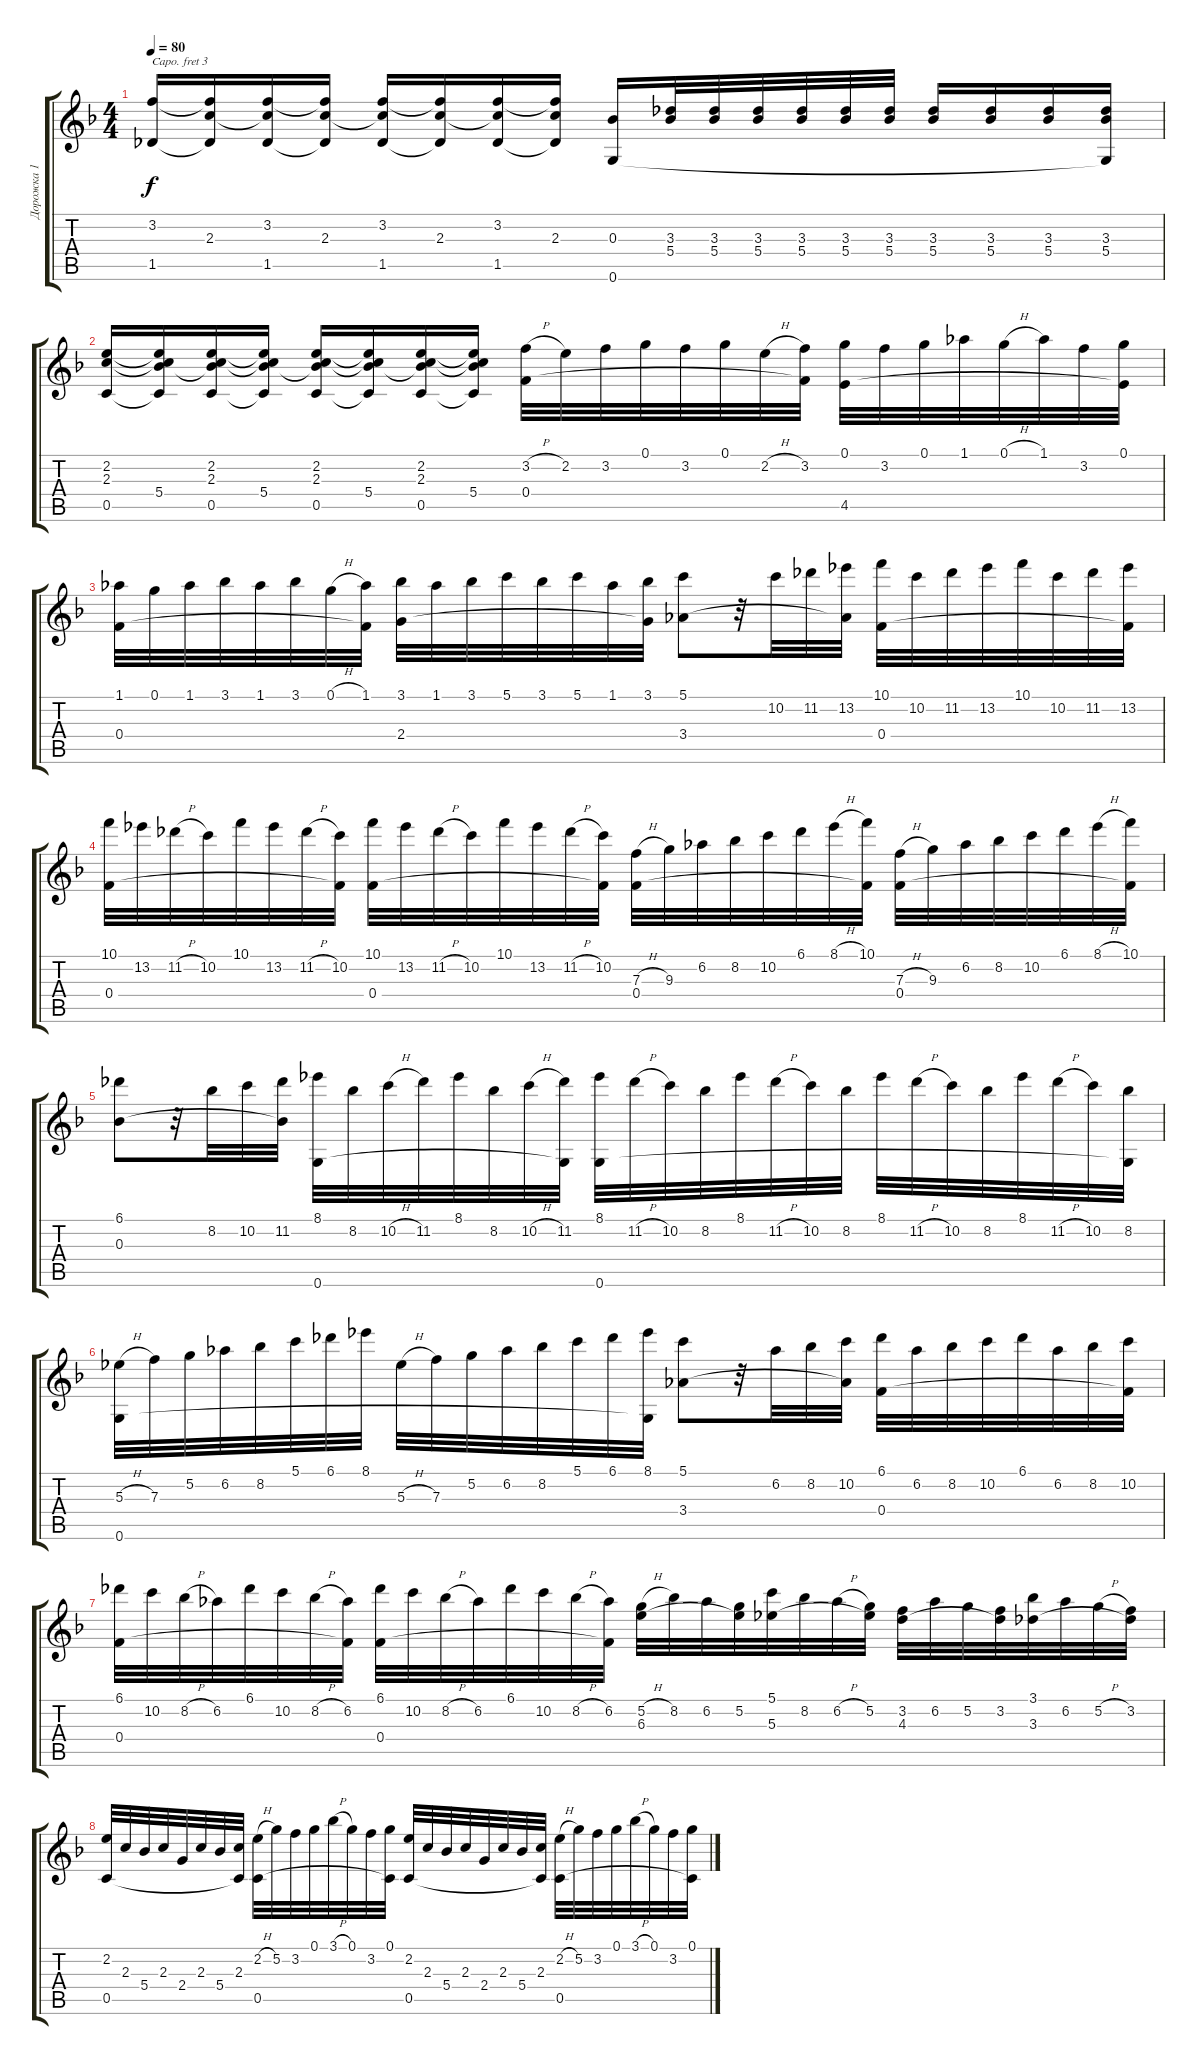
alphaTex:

\track ("Дорожка 1" "Дорожка 1") {instrument acousticguitarnylon}
\staff {score tabs}
\capo 3
\tuning (E4 B3 G3 D3 A2 E2) {hide}
\ts (4 4)
\tempo 80
\clef g2
\ks dminor
(3.2 1.5).16{dy f} (3.2{t} 2.3 1.5{t}).16 (3.2 2.3{t} 1.5).16 (3.2{t} 2.3 1.5{t}).16 (3.2 2.3{t} 1.5).16 (3.2{t} 2.3 1.5{t}).16 (3.2 2.3{t} 1.5).16 (3.2{t} 2.3 1.5{t}).16 (0.3 0.6).16 (3.3 5.4).32 (3.3 5.4).32 (3.3 5.4).32 (3.3 5.4).32 (3.3 5.4).32 (3.3 5.4).32 (3.3 5.4).16 (3.3 5.4).16 (3.3 5.4).16 (3.3 5.4 0.6{t}).16 |
(2.2 2.3 0.5).16 (2.2{t} 2.3{t} 5.4 0.5{t}).16 (2.2 2.3 5.4{t} 0.5).16 (2.2{t} 2.3{t} 5.4 0.5{t}).16 (2.2 2.3 5.4{t} 0.5).16 (2.2{t} 2.3{t} 5.4 0.5{t}).16 (2.2 2.3 5.4{t} 0.5).16 (2.2{t} 2.3{t} 5.4 0.5{t}).16 (3.2{h} 0.4).32 2.2.32 3.2.32 0.1.32 3.2.32 0.1.32 2.2{h}.32 (3.2 0.4{t}).32 (0.1 4.5).32 3.2.32 0.1.32 1.1.32 0.1{h}.32 1.1.32 3.2.32 (0.1 4.5{t}).32 |
(1.1 0.4).32 0.1.32 1.1.32 3.1.32 1.1.32 3.1.32 0.1{h}.32 (1.1 0.4{t}).32 (3.1 2.4).32 1.1.32 3.1.32 5.1.32 3.1.32 5.1.32 1.1.32 (3.1 2.4{t}).32 (5.1 3.4).8 r.32 10.2.32 11.2.32 (13.2 3.4{t}).32 (10.1 0.4).32 10.2.32 11.2.32 13.2.32 10.1.32 10.2.32 11.2.32 (13.2 0.4{t}).32 |
(10.1 0.4).32 13.2.32 11.2{h}.32 10.2.32 10.1.32 13.2.32 11.2{h}.32 (10.2 0.4{t}).32 (10.1 0.4).32 13.2.32 11.2{h}.32 10.2.32 10.1.32 13.2.32 11.2{h}.32 (10.2 0.4{t}).32 (7.3{h} 0.4).32 9.3.32 6.2.32 8.2.32 10.2.32 6.1.32 8.1{h}.32 (10.1 0.4{t}).32 (7.3{h} 0.4).32 9.3.32 6.2.32 8.2.32 10.2.32 6.1.32 8.1{h}.32 (10.1 0.4{t}).32 |
(6.1 0.3).8 r.32 8.2.32 10.2.32 (11.2 0.3{t}).32 (8.1 0.6).32 8.2.32 10.2{h}.32 11.2.32 8.1.32 8.2.32 10.2{h}.32 (11.2 0.6{t}).32 (8.1 0.6).32 11.2{h}.32 10.2.32 8.2.32 8.1.32 11.2{h}.32 10.2.32 8.2.32 8.1.32 11.2{h}.32 10.2.32 8.2.32 8.1.32 11.2{h}.32 10.2.32 (8.2 0.6{t}).32 |
(5.3{h} 0.6).32 7.3.32 5.2.32 6.2.32 8.2.32 5.1.32 6.1.32 8.1.32 5.3{h}.32 7.3.32 5.2.32 6.2.32 8.2.32 5.1.32 6.1.32 (8.1 0.6{t}).32 (5.1 3.4).8 r.32 6.2.32 8.2.32 (10.2 3.4{t}).32 (6.1 0.4).32 6.2.32 8.2.32 10.2.32 6.1.32 6.2.32 8.2.32 (10.2 0.4{t}).32 |
(6.1 0.4).32 10.2.32 8.2{h}.32 6.2.32 6.1.32 10.2.32 8.2{h}.32 (6.2 0.4{t}).32 (6.1 0.4).32 10.2.32 8.2{h}.32 6.2.32 6.1.32 10.2.32 8.2{h}.32 (6.2 0.4{t}).32 (5.2{h} 6.3).32 8.2.32 6.2.32 (5.2 6.3{t}).32 (5.1 5.3).32 8.2.32 6.2{h}.32 (5.2 5.3{t}).32 (3.2 4.3).32 6.2.32 5.2.32 (3.2 4.3{t}).32 (3.1 3.3).32 6.2.32 5.2{h}.32 (3.2 3.3{t}).32 |
(2.2 0.5).32 2.3.32 5.4.32 2.3.32 2.4.32 2.3.32 5.4.32 (2.3 0.5{t}).32 (2.2{h} 0.5).32 5.2.32 3.2.32 0.1.32 3.1{h}.32 0.1.32 3.2.32 (0.1 0.5{t}).32 (2.2 0.5).32 2.3.32 5.4.32 2.3.32 2.4.32 2.3.32 5.4.32 (2.3 0.5{t}).32 (2.2{h} 0.5).32 5.2.32 3.2.32 0.1.32 3.1{h}.32 0.1.32 3.2.32 (0.1 0.5{t}).32
